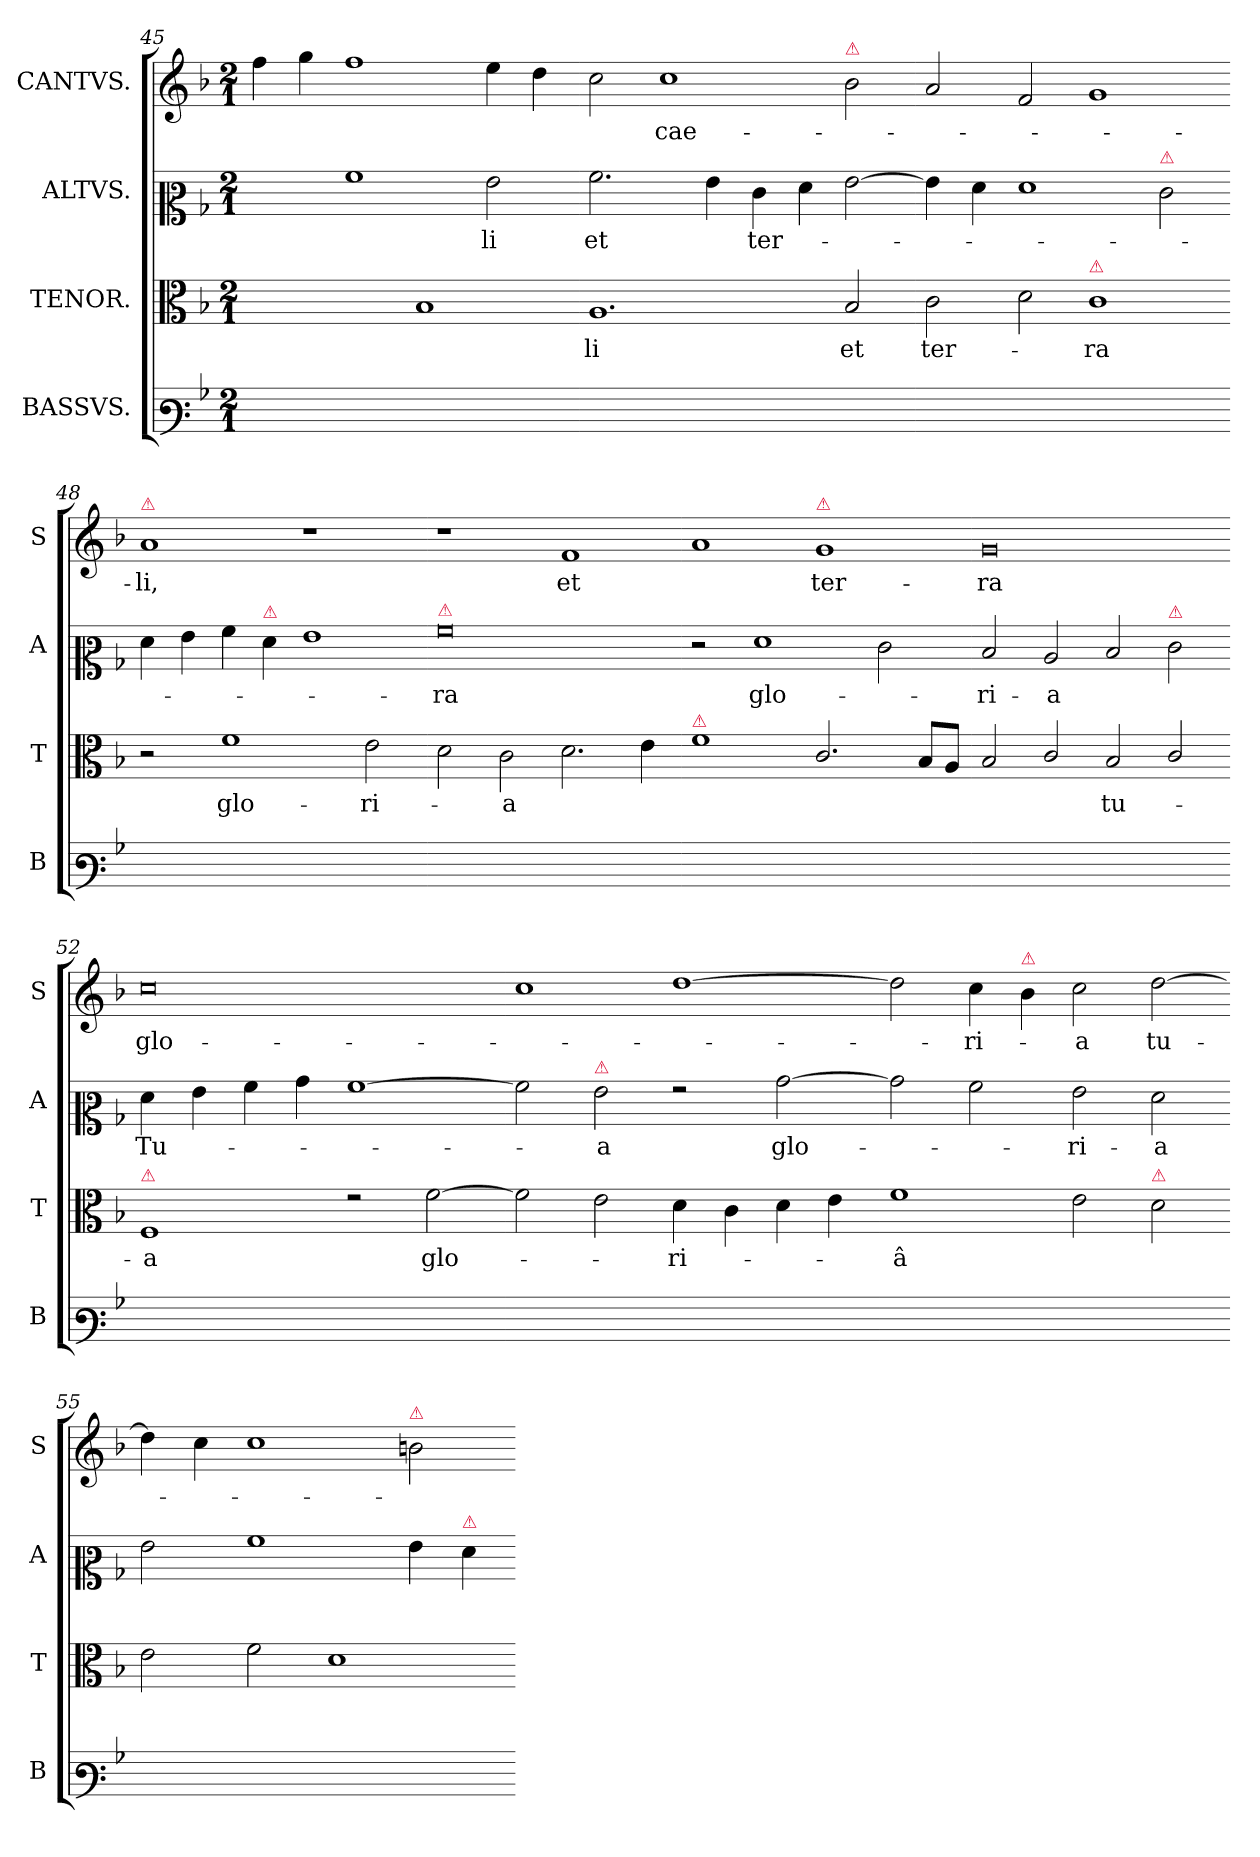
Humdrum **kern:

**kern	**kern	**text	**kern	**text	**kern	**text
*part4	*part3	*part3	*part2	*part2	*part1	*part1
*staff4	*staff3	*staff3	*staff2	*staff2	*staff1	*staff1
*I"BASSVS.	*I"TENOR.	*	*I"ALTVS.	*	*I"CANTVS.	*
*I'B	*I'T	*	*I'A	*	*I'S	*
*clefF3	*clefC3	*	*clefC2	*	*clefG2	*
*k[b-]	*k[b-]	*	*k[b-]	*	*k[b-]	*
*M2/1	*M2/1	*	*M2/1	*	*M2/1	*
=45	=45	=45	=45	=45	=45	=45
0ryy	1ryy	.	2ryy	.	4ff\	.
.	.	.	.	.	4gg\	.
.	.	.	1a	.	1ff	.
.	1B-	.	.	.	.	.
.	.	.	2g\	-li	4ee\	.
.	.	.	.	.	4dd\	.
=46-	=46-	=46-	=46-	=46-	=46-	=46-
0ryy	1.A	-li	2.a\	et	2cc\	.
.	.	.	.	.	1cc	cae-
.	.	.	4g\	.	.	.
.	.	.	4e\	ter-	.	.
.	.	.	4f\	.	.	.
!	!	!	!	!	!LO:TX:a:color=crimson:t=⚠	!
.	2B-/	et	[2g\	.	2b-\	.
=47-	=47-	=47-	=47-	=47-	=47-	=47-
0ryy	2c\	ter-	4g\]	.	2a/	.
.	.	.	4f\	.	.	.
.	2d\	.	1f	.	2f/	.
!	!LO:TX:a:color=crimson:t=⚠	!	!	!	!	!
.	1c	-ra	.	.	1g	.
!	!	!	!LO:TX:a:color=crimson:t=⚠	!	!	!
.	.	.	2e\	.	.	.
=48-	=48-	=48-	=48-	=48-	=48-	=48-
!	!	!	!	!	!LO:TX:a:color=crimson:t=⚠	!
0ryy	2r	.	4f\	.	1a	-li,
.	.	.	4g\	.	.	.
.	1f	glo-	4a\	.	.	.
!	!	!	!LO:TX:a:color=crimson:t=⚠	!	!	!
.	.	.	4f\	.	.	.
.	.	.	1g	.	1r	.
.	2e\	-ri-	.	.	.	.
=49-	=49-	=49-	=49-	=49-	=49-	=49-
!	!	!	!LO:TX:a:color=crimson:t=⚠	!	!	!
0ryy	2d\	.	0a	-ra	1r	.
.	2c\	-a	.	.	.	.
.	2.d\	.	.	.	1f	et
.	4e\	.	.	.	.	.
=50-	=50-	=50-	=50-	=50-	=50-	=50-
!	!LO:TX:a:color=crimson:t=⚠	!	!	!	!	!
0ryy	1f	.	2r	.	1a	.
.	.	.	1f	glo-	.	.
!	!	!	!	!	!LO:TX:a:color=crimson:t=⚠	!
.	2.c/	.	.	.	1g	ter-
.	.	.	2e\	.	.	.
.	8B-/L	.	.	.	.	.
.	8A/J	.	.	.	.	.
=51-	=51-	=51-	=51-	=51-	=51-	=51-
0ryy	2B-/	.	2d/	-ri-	0g	-ra
.	2c/	.	2c/	-a	.	.
.	2B-/	tu-	2d/	.	.	.
!	!	!	!LO:TX:a:color=crimson:t=⚠	!	!	!
.	2c/	.	2e\	.	.	.
=52-	=52-	=52-	=52-	=52-	=52-	=52-
!	!LO:TX:a:color=crimson:t=⚠	!	!	!	!	!
0ryy	1F	-a	4f\	Tu-	0cc	glo-
.	.	.	4g\	.	.	.
.	.	.	4a\	.	.	.
.	.	.	4b-\	.	.	.
.	2re	.	[1a	.	.	.
.	[2f\	glo-	.	.	.	.
=53-	=53-	=53-	=53-	=53-	=53-	=53-
0ryy	2f\]	.	2a]	.	1cc	.
!	!	!	!LO:TX:a:color=crimson:t=⚠	!	!	!
.	2e\	.	2g\	-a	.	.
.	4d\	-ri-	2rg	.	[1dd	.
.	4c\	.	.	.	.	.
.	4d\	.	[2b-	glo-	.	.
.	4e\	.	.	.	.	.
=54-	=54-	=54-	=54-	=54-	=54-	=54-
0ryy	1f	-â	2b-]	.	2dd]	.
.	.	.	2a\	.	4cc\	-ri-
!	!	!	!	!	!LO:TX:a:color=crimson:t=⚠	!
.	.	.	.	.	4b-\	.
.	2e\	.	2g\	-ri-	2cc\	-a
!	!LO:TX:a:color=crimson:t=⚠	!	!	!	!	!
.	2d\	.	2f\	-a	[2dd\	tu-
=55-	=55-	=55-	=55-	=55-	=55-	=55-
0ryy	2e\	.	2g\	.	4dd\]	.
.	.	.	.	.	4cc\	.
.	2f\	.	1a	.	1cc	.
.	1d	.	.	.	.	.
!	!	!	!	!	!LO:TX:a:color=crimson:t=⚠	!
.	.	.	4g\	.	2bn\	.
!	!	!	!LO:TX:a:color=crimson:t=⚠	!	!	!
.	.	.	4f\	.	.	.
=-	=-	=-	=-	=-	=-	=-
*-	*-	*-	*-	*-	*-	*-
